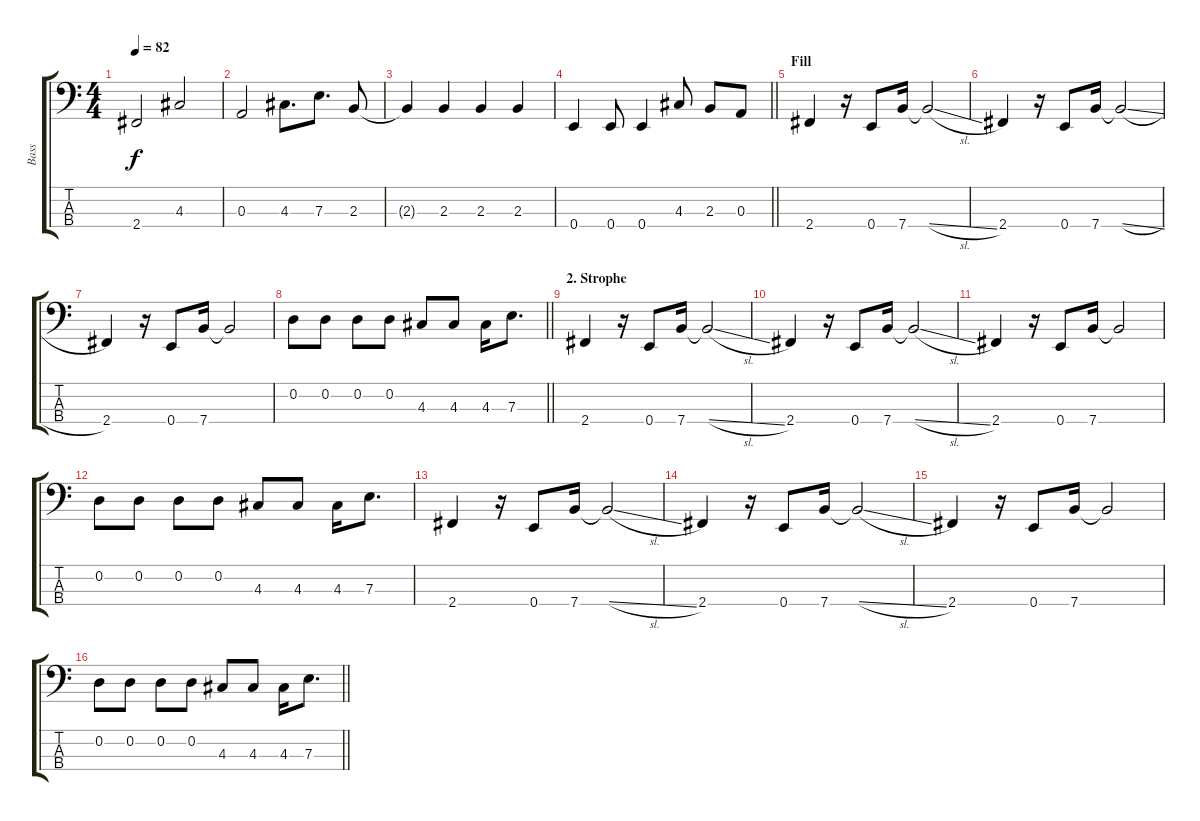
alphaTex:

\track ("Bass" "Bass") {instrument electricbassfinger}
\staff {score tabs}
\tuning (G2 D2 A1 E1) {hide}
\ts (4 4)
\tempo 82
\clef f4
\ks c
2.4.2{dy f} 4.3.2 |
0.3.2 4.3.8{d} 7.3.8{d} 2.3.8 |
2.3{t}.4 2.3.4 2.3.4 2.3.4 |
\barLineRight lightlight
0.4.4 0.4.8 0.4.4 4.3.8 2.3.8 0.3.8 |
\section ("" "Fill")
2.4.4 r.16 0.4.8 7.4.16 7.4{sl t}.2 |
2.4.4 r.16 0.4.8 7.4.16 7.4{sl t}.2 |
2.4.4 r.16 0.4.8 7.4.16 7.4{t}.2 |
\barLineRight lightlight
0.2.8 0.2.8 0.2.8 0.2.8 4.3.8 4.3.8 4.3.16 7.3.8{d} |
\section ("" "2. Strophe")
2.4.4 r.16 0.4.8 7.4.16 7.4{sl t}.2 |
2.4.4 r.16 0.4.8 7.4.16 7.4{sl t}.2 |
2.4.4 r.16 0.4.8 7.4.16 7.4{t}.2 |
0.2.8 0.2.8 0.2.8 0.2.8 4.3.8 4.3.8 4.3.16 7.3.8{d} |
2.4.4 r.16 0.4.8 7.4.16 7.4{sl t}.2 |
2.4.4 r.16 0.4.8 7.4.16 7.4{sl t}.2 |
2.4.4 r.16 0.4.8 7.4.16 7.4{t}.2 |
\barLineRight lightlight
0.2.8 0.2.8 0.2.8 0.2.8 4.3.8 4.3.8 4.3.16 7.3.8{d}
